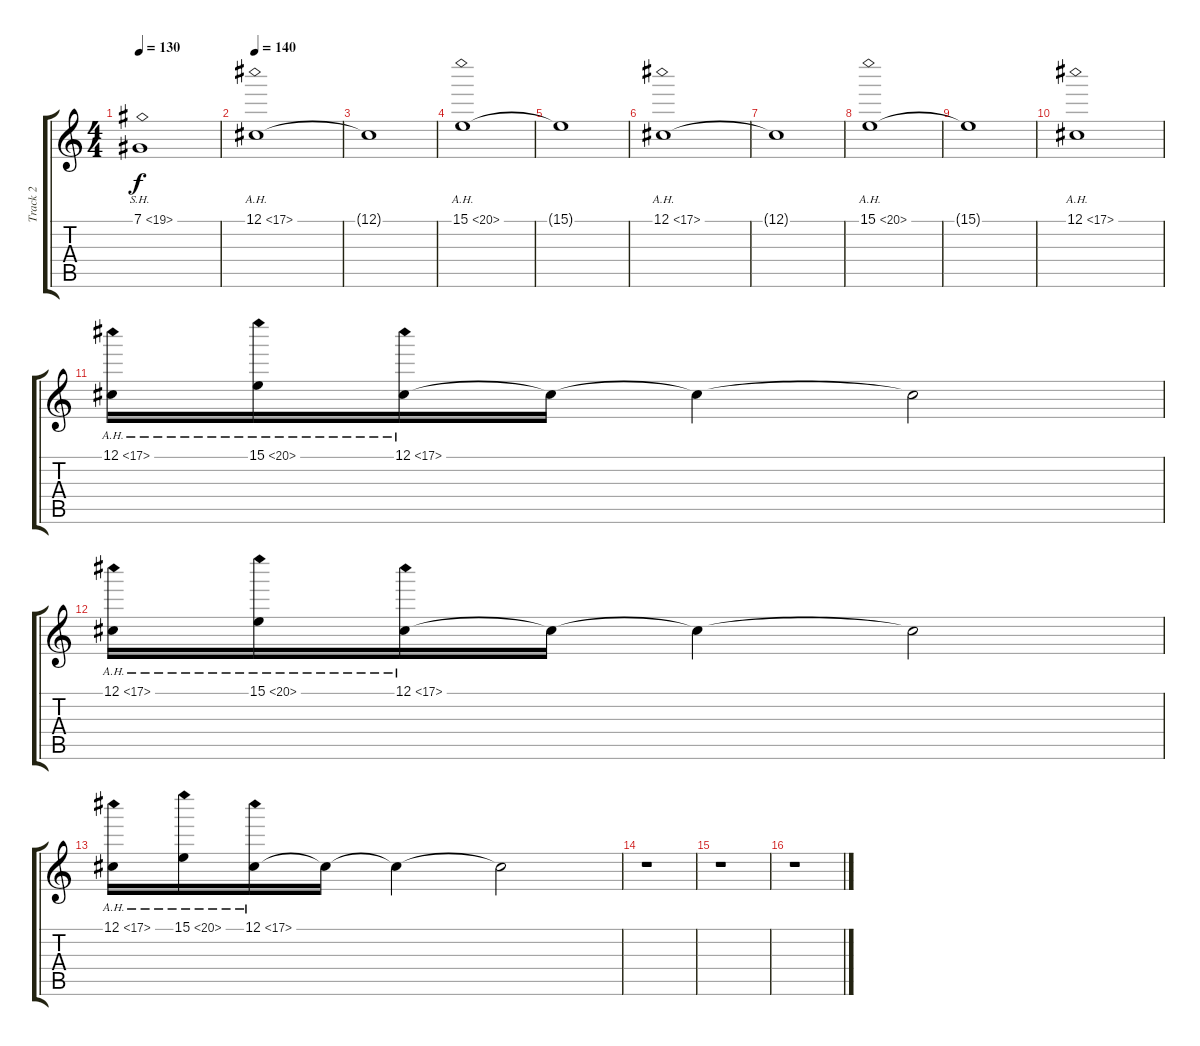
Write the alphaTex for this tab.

\track ("Track 2" "Track 2") {instrument violin}
\staff {score tabs}
\tuning (Db4 Ab3 E3 B2 Gb2 Db2) {hide}
\ts (4 4)
\tempo 130
\clef g2
\ks c
7.1{sh 12}.1{dy f} |
\tempo 140
12.1{ah 5}.1 |
12.1{t}.1 |
15.1{ah 5}.1 |
15.1{t}.1 |
12.1{ah 5}.1 |
12.1{t}.1 |
15.1{ah 5}.1 |
15.1{t}.1 |
12.1{ah 5}.1 |
12.1{ah 5}.16 15.1{ah 5}.16 12.1{ah 5}.16 12.1{t}.16 12.1{t}.4 12.1{t}.2 |
12.1{ah 5}.16 15.1{ah 5}.16 12.1{ah 5}.16 12.1{t}.16 12.1{t}.4 12.1{t}.2 |
12.1{ah 5}.16 15.1{ah 5}.16 12.1{ah 5}.16 12.1{t}.16 12.1{t}.4 12.1{t}.2 |
r.1 |
r.1 |
r.1
